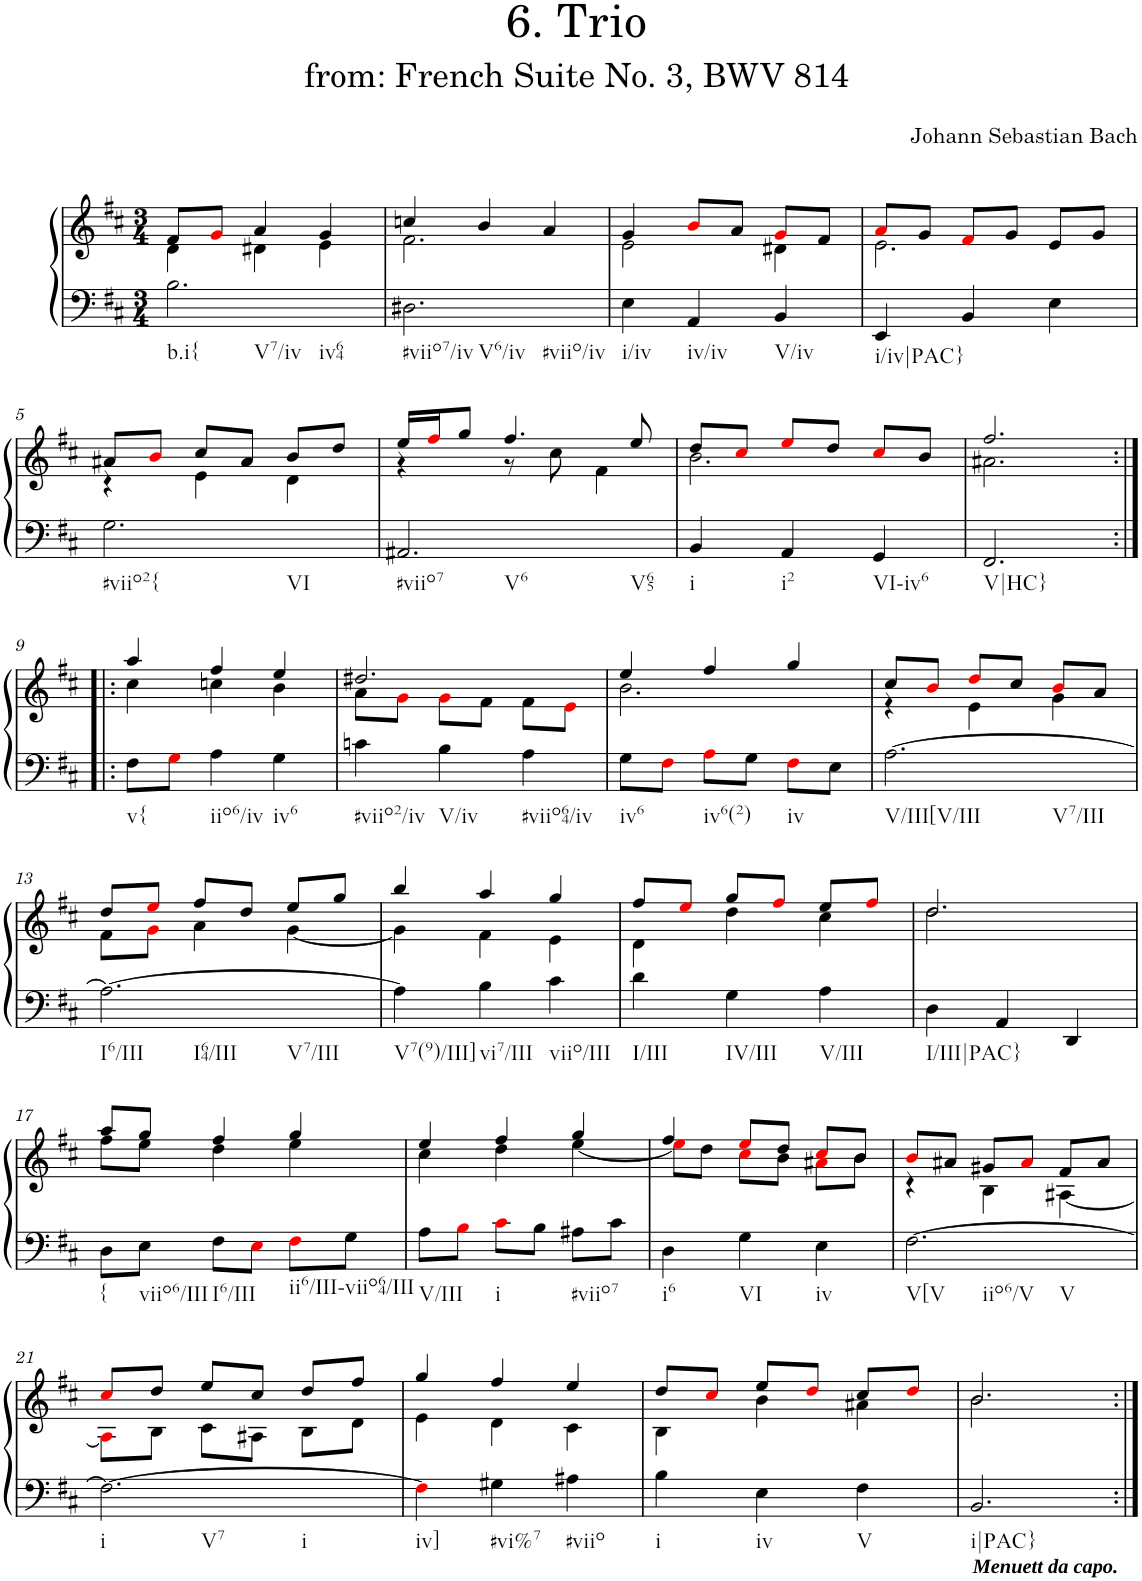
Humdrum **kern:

**kern	**kern
*part1	*part1
*staff2	*staff1
*I"Piano	*
*I'Pno.	*
*clefF4	*clefG2
*k[f#c#]	*k[f#c#]
*M3/4	*M3/4
=1	=1
*	*^
!LO:TX:b:t=b.i{	!	!
!LO:TX:b:t=V7/iv	!	!
!LO:TX:b:t=iv64	!	!
2.B\	8f#/L	4d\
.	8gi/J	.
.	4a/	4d#X\
.	4g/	4e\
=2	=2	=2
!LO:TX:b:t=#viio7/iv	!	!
!LO:TX:b:t=V6/iv	!	!
!LO:TX:b:t=#viio/iv	!	!
2.D#X\	4ccn/	2.f#\
.	4b/	.
.	4a/	.
=3	=3	=3
!LO:TX:b:t=i/iv	!	!
4E\	4g/	2e\
!LO:TX:b:t=iv/iv	!	!
4AA/	8bi/L	.
.	8a/J	.
!LO:TX:b:t=V/iv	!	!
4BB/	8gi/L	4d#X\
.	8f#/J	.
=4	=4	=4
!LO:TX:b:t=i/iv|PAC}	!	!
4EE/	8ai/L	2.e\
.	8g/J	.
4BB/	8f#i/L	.
.	8g/J	.
4E\	8e/L	.
.	8g/J	.
!!LO:LB:g=z	!!
=5	=5	=5
!LO:TX:b:t=#viio2{	!	!
!LO:TX:b:t=VI	!	!
2.G\	8a#X/L	4r
.	8bi/J	.
.	8cc#/L	4e\
.	8a#/J	.
.	8b/L	4d\
.	8dd/J	.
=6	=6	=6
!LO:TX:b:t=#viio7	!	!
!LO:TX:b:t=V6	!	!
!LO:TX:b:t=V65	!	!
2.AA#X/	16ee/LL	4r
.	16ff#i/J	.
.	8gg/J	.
.	4.ff#/	8r
.	.	8cc#\
.	.	4f#\
.	8ee/	.
=7	=7	=7
!LO:TX:b:t=i	!	!
4BB/	8dd/L	2.b\
.	8cc#i/J	.
!LO:TX:b:t=i2	!	!
4AA/	8eei/L	.
.	8dd/J	.
!LO:TX:b:t=VI-iv6	!	!
4GG/	8cc#i/L	.
.	8b/J	.
=8	=8	=8
!LO:TX:b:t=V|HC}	!	!
2.FF#/	2.ff#/	2.a#X\
!!LO:LB:g=z	!!
=9:|!|:	=9:|!|:	=9:|!|:
!LO:TX:b:t=v{	!	!
8F#\L	4aa/	4cc#\
8Gi\J	.	.
!LO:TX:b:t=iio6/iv	!	!
4A\	4ff#/	4ccn\
!LO:TX:b:t=iv6	!	!
4G\	4ee/	4b\
=10	=10	=10
!LO:TX:b:t=#viio2/iv	!	!
4cn\	2.dd#X/	8a\L
.	.	8gi\J
!LO:TX:b:t=V/iv	!	!
4B\	.	8gi\L
.	.	8f#\J
!LO:TX:b:t=#viio64/iv	!	!
4A\	.	8f#\L
.	.	8ei\J
=11	=11	=11
!LO:TX:b:t=iv6	!	!
8G\L	4ee/	2.b\
8F#i\J	.	.
!LO:TX:b:t=iv6(2)	!	!
8Ai\L	4ff#/	.
8G\J	.	.
!LO:TX:b:t=iv	!	!
8F#i\L	4gg/	.
8E\J	.	.
=12	=12	=12
!LO:TX:b:t=V/III[V/III	!	!
!LO:TX:b:t=V7/III	!	!
[2.A\	8cc#/L	4r
.	8bi/J	.
.	8ddi/L	4e\
.	8cc#/J	.
.	8bi/L	4g\
.	8a/J	.
!!LO:LB:g=z	!!
=13	=13	=13
!LO:TX:b:t=I6/III	!	!
!LO:TX:b:t=I64/III	!	!
!LO:TX:b:t=V7/III	!	!
2.A\_	8dd/L	8f#\L
.	8eei/J	8gi\J
.	8ff#/L	4a\
.	8dd/J	.
.	8ee/L	[4g\
.	8gg/J	.
=14	=14	=14
!LO:TX:b:t=V7(9)/III]	!	!
4A\]	4bb/	4g\]
!LO:TX:b:t=vi7/III	!	!
4B\	4aa/	4f#\
!LO:TX:b:t=viio/III	!	!
4c#\	4gg/	4e\
=15	=15	=15
!LO:TX:b:t=I/III	!	!
4d\	8ff#/L	4d\
.	8eei/J	.
!LO:TX:b:t=IV/III	!	!
4G\	8gg/L	4dd\
.	8ff#i/J	.
!LO:TX:b:t=V/III	!	!
4A\	8ee/L	4cc#\
.	8ff#i/J	.
=16	=16	=16
!LO:TX:b:t=I/III|PAC}	!	!
4D\	2.dd/	2.dd\
4AA/	.	.
4DD/	.	.
!!LO:LB:g=z	!!
=17	=17	=17
!LO:TX:b:t={	!	!
8D\L	8aa/L	8ff#\L
!LO:TX:b:t=viio6/III	!	!
8E\J	8gg/J	8ee\J
!LO:TX:b:t=I6/III	!	!
8F#\L	4ff#/	4dd\
8Ei\J	.	.
!LO:TX:b:t=ii6/III-viio64/III	!	!
8F#i\L	4gg/	4ee\
8G\J	.	.
=18	=18	=18
!LO:TX:b:t=V/III	!	!
8A\L	4ee/	4cc#\
8Bi\J	.	.
!LO:TX:b:t=i	!	!
8c#i\L	4ff#/	4dd\
8B\J	.	.
!LO:TX:b:t=#viio7	!	!
8A#X\L	4gg/	[4ee\
8c#\J	.	.
=19	=19	=19
!LO:TX:b:t=i6	!	!
4D\	4ff#/	8eei\L]
.	.	8dd\J
!LO:TX:b:t=VI	!	!
4G\	8eei/L	8cc#i\L
.	8dd/J	8b\J
!LO:TX:b:t=iv	!	!
4E\	8cc#i/L	8a#Xi\L
.	8b/J	8b\J
=20	=20	=20
!LO:TX:b:t=V[V	!	!
!LO:TX:b:t=iio6/V	!	!
!LO:TX:b:t=V	!	!
[2.F#\	8bi/L	4r
.	8a#X/J	.
.	8g#X/L	4B\
.	8a#i/J	.
.	8f#/L	[4A#X\
.	8a#/J	.
!!LO:LB:g=z	!!
=21	=21	=21
!LO:TX:b:t=i	!	!
!LO:TX:b:t=V7	!	!
!LO:TX:b:t=i	!	!
2.F#\_	8cc#i/L	8A#i\L]
.	8dd/J	8B\J
.	8ee/L	8c#\L
.	8cc#/J	8A#X\J
.	8dd/L	8B\L
.	8ff#/J	8d\J
=22	=22	=22
!LO:TX:b:t=iv]	!	!
4F#i\]	4gg/	4e\
!LO:TX:b:t=#vi%7	!	!
4G#X\	4ff#/	4d\
!LO:TX:b:t=#viio	!	!
4A#X\	4ee/	4c#\
=23	=23	=23
!LO:TX:b:t=i	!	!
4B\	8dd/L	4B\
.	8cc#i/J	.
!LO:TX:b:t=iv	!	!
4E\	8ee/L	4b\
.	8ddi/J	.
!LO:TX:b:t=V	!	!
4F#\	8cc#/L	4a#X\
.	8ddi/J	.
=24	=24	=24
!LO:TX:b:Bi:t=Menuett da capo.	!	!
!LO:TX:b:t=i|PAC}	!	!
2.BB/	2.b/	2.b\
*	*v	*v
=:|!	=:|!
*-	*-
